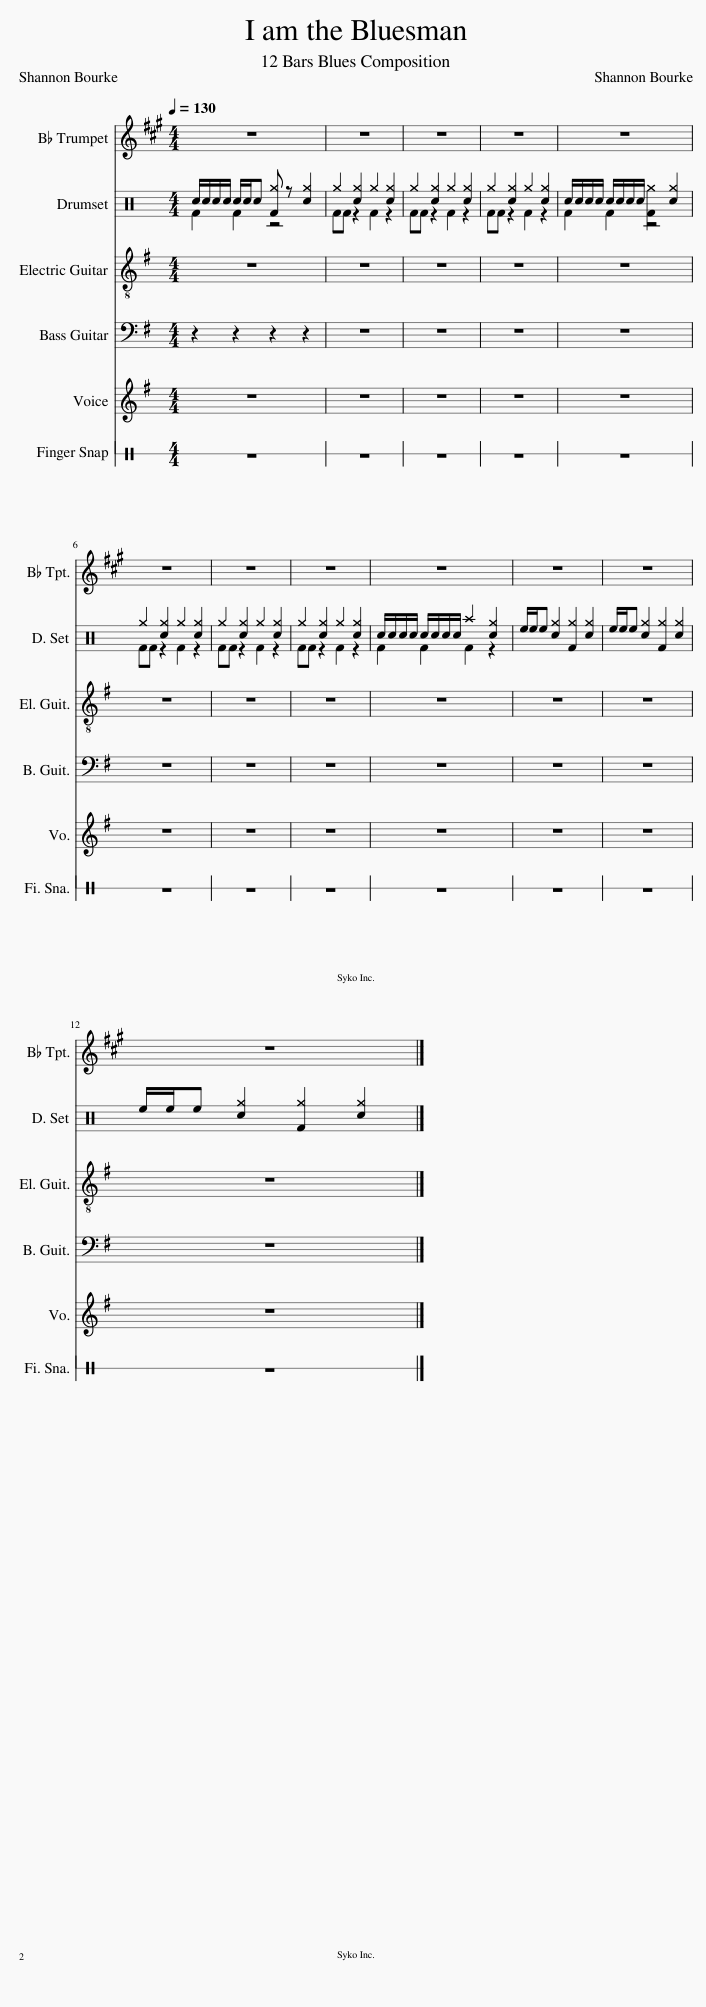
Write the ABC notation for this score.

X:1
%%score ( 1 2 )
L:1/8
Q:1/4=130
M:4/4
I:linebreak $
K:C
V:1 perc
K:none
V:2 perc
K:none
V:1
 c/c/c/c/ c/c/c [F^g] z [c^g]2 | ^g2 [c^g]2 ^g2 [c^g]2 | ^g2 [c^g]2 ^g2 [c^g]2 | ^g2 [c^g]2 ^g2 [c^g]2 | c/c/c/c/ c/c/c/c/ [F^g]2 [c^g]2 |$ %5
 ^g2 [c^g]2 ^g2 [c^g]2 | ^g2 [c^g]2 ^g2 [c^g]2 | ^g2 [c^g]2 ^g2 [c^g]2 | c/c/c/c/ c/c/c/c/ ^a2 [c^g]2 | e/e/e [c^g]2 [F^g]2 [c^g]2 | %10
 e/e/e [c^g]2 [F^g]2 [c^g]2 |$ e/e/e [c^g]2 [F^g]2 [c^g]2 |] %12
V:2
 F2 F2 z4 | FF z2 F2 z2 | FF z2 F2 z2 | FF z2 F2 z2 | F2 F2 z4 |$ %5
 FF z2 F2 z2 | FF z2 F2 z2 | FF z2 F2 z2 | F2 F2 F2 z2 | x8 | %10
 x8 |$ x8 |] %12
